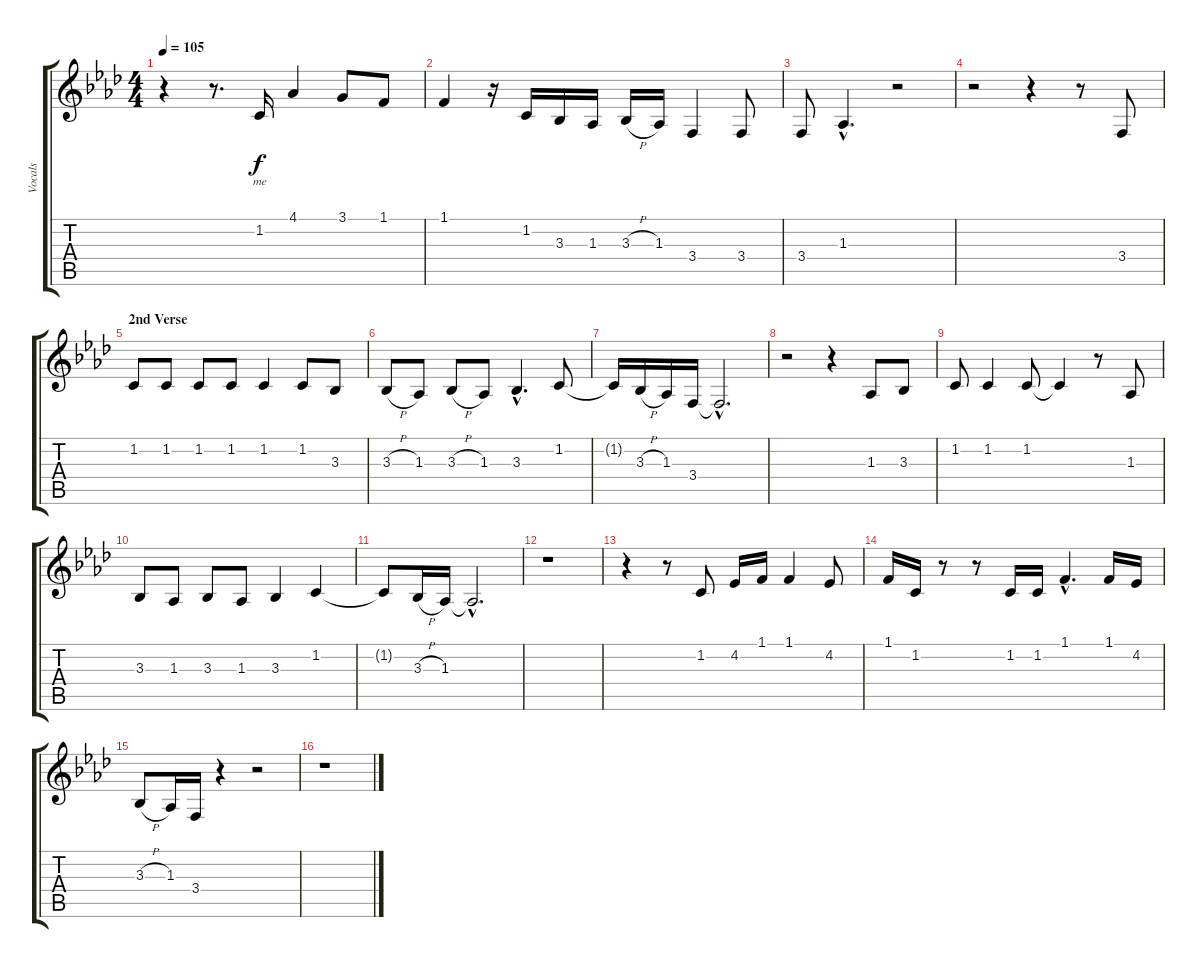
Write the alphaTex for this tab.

\track ("Vocals" "Vocals") {instrument bassoon}
\staff {score tabs}
\tuning (E4 B3 G3 D3 A2 E2) {hide}
\ts (4 4)
\tempo 105
\clef g2
\ks ab
r.4{dy f} r.8{d} 1.2.16{lyrics (0 "me") lyrics (1 "") lyrics (2 "") lyrics (3 "") lyrics (4 "")} 4.1.4 3.1.8 1.1.8 |
1.1.4 r.16 1.2.16 3.3.16 1.3.16 3.3{h}.16 1.3.16 3.4.4 3.4.8 |
3.4.8 1.3{hac}.4{d} r.2 |
r.2 r.4 r.8 3.4.8 |
\section ("" "2nd Verse")
1.2.8 1.2.8 1.2.8 1.2.8 1.2.4 1.2.8 3.3.8 |
3.3{h}.8 1.3.8 3.3{h}.8 1.3.8 3.3{hac}.4{d} 1.2.8 |
1.2{t}.16 3.3{h}.16 1.3.16 3.4.16 3.4{hac t}.2{d} |
r.2 r.4 1.3.8 3.3.8 |
1.2.8 1.2.4 1.2.8 1.2{t}.4 r.8 1.3.8 |
3.3.8 1.3.8 3.3.8 1.3.8 3.3.4 1.2.4 |
1.2{t}.8 3.3{h}.16 1.3.16 1.3{hac t}.2{d} |
r.1 |
r.4 r.8 1.2.8 4.2.16 1.1.16 1.1.4 4.2.8 |
1.1.16 1.2.16 r.8 r.8 1.2.16 1.2.16 1.1{hac}.4{d} 1.1.16 4.2.16 |
3.3{h}.8 1.3.16 3.4.16 r.4 r.2 |
r.1
